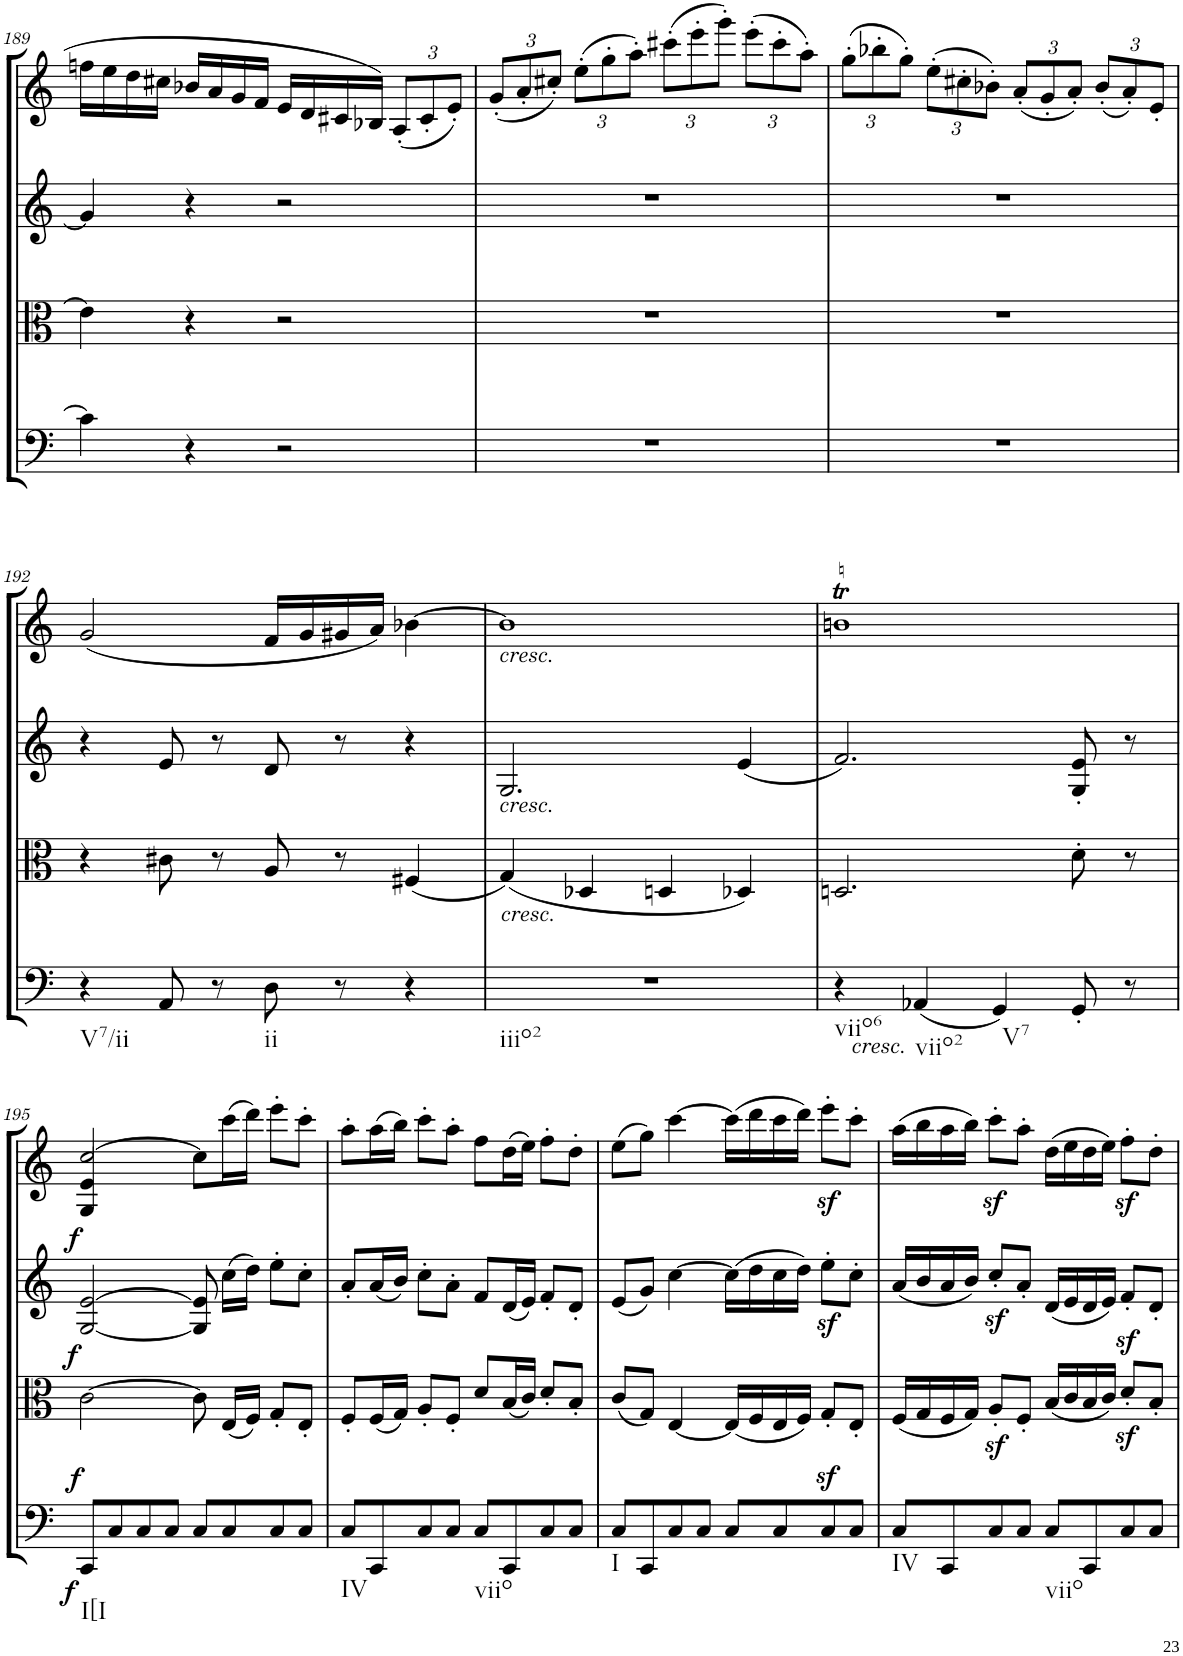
**kern	**dynam	**kern	**dynam	**kern	**dynam	**kern
*part4	*part4	*part3	*part3	*part2	*part2	*part1
*staff4	*staff4	*staff3	*staff3	*staff2	*staff2	*staff1
*I"Cello	*	*I"Viola	*	*I"2nd Violin	*	*I"1st Violin
*	*	*I'Vla	*	*I'Vln	*	*I'Vln
!!LO:PB:g=z
*clefF4	*	*clefC3	*	*clefG2	*	*clefG2
*k[]	*	*k[]	*	*k[]	*	*k[]
*M4/4	*	*M4/4	*	*M4/4	*	*M4/4
*met(c)	*	*met(c)	*	*met(c)	*	*met(c)
=189	=189	=189	=189	=189	=189	=189
4c#\]	.	4e\]	.	4g/]	.	16ffn\LL
.	.	.	.	.	.	16ee\
.	.	.	.	.	.	16dd\
.	.	.	.	.	.	16cc#X\JJ
4r	.	4r	.	4r	.	16b-X/LL
.	.	.	.	.	.	16a/
.	.	.	.	.	.	16g/
.	.	.	.	.	.	16f/JJ
2r	.	2r	.	2r	.	16e/LL
.	.	.	.	.	.	16d/
.	.	.	.	.	.	16c#X/
.	.	.	.	.	.	16B-X/JJ
*	*	*	*	*	*	*Xbrackettup
.	.	.	.	.	.	(12A'/L
.	.	.	.	.	.	12c#'/
.	.	.	.	.	.	12e'/J)
=190	=190	=190	=190	=190	=190	=190
1r	.	1r	.	1r	.	(12g'/L
.	.	.	.	.	.	12a'/
.	.	.	.	.	.	12cc#X'/J)
.	.	.	.	.	.	(12ee'\L
.	.	.	.	.	.	12gg'\
.	.	.	.	.	.	12aa'\J)
.	.	.	.	.	.	(12ccc#X'\L
.	.	.	.	.	.	12eee'\
.	.	.	.	.	.	12ggg'\J)
.	.	.	.	.	.	(12eee'\L
.	.	.	.	.	.	12ccc#'\
.	.	.	.	.	.	12aa'\J)
=191	=191	=191	=191	=191	=191	=191
1r	.	1r	.	1r	.	(12gg'\L
.	.	.	.	.	.	12bb-X'\
.	.	.	.	.	.	12gg'\J)
.	.	.	.	.	.	(12ee'\L
.	.	.	.	.	.	12cc#X'\
.	.	.	.	.	.	12b-X'\J)
.	.	.	.	.	.	(12a'/L
.	.	.	.	.	.	12g'/
.	.	.	.	.	.	12a'/J)
.	.	.	.	.	.	(12b-'/L
.	.	.	.	.	.	12a'/)
.	.	.	.	.	.	12e'/J
!!LO:LB:g=z
=192	=192	=192	=192	=192	=192	=192
!LO:TX:b:t=V7/ii	!	!	!	!	!	!
4r	.	4r	.	4r	.	(2g/
8AA/	.	8c#X\	.	8e/	.	.
8r	.	8r	.	8r	.	.
!LO:TX:b:t=ii	!	!	!	!	!	!
8D\	.	8A/	.	8d/	.	16f/LL
.	.	.	.	.	.	16g/
8r	.	8r	.	8r	.	16g#X/
.	.	.	.	.	.	16a/JJ)
4r	.	(4F#X/	.	4r	.	[4b-X\
=193	=193	=193	=193	=193	=193	=193
!	!	!	!	!	!	!LO:TX:b:i:t=cresc.
!	!	!	!	!LO:TX:b:i:t=cresc.	!	!
!	!	!LO:TX:b:i:t=cresc.	!	!	!	!
!LO:TX:b:t=iiio2	!	!	!	!	!	!
1r	.	(4G/)	.	2.G/	.	1b-]
.	.	4D-X/	.	.	.	.
.	.	4Dn/	.	.	.	.
.	.	4D-X/)	.	(4e/	.	.
!LO:TX:b:i:t=cresc.	!	!	!	!	!	!
=194	=194	=194	=194	=194	=194	=194
!LO:TX:b:t=viio6	!	!	!	!	!	!
4r	.	2.Dn/	.	2.f/)	.	1bnt
!LO:TX:b:t=viio2	!	!	!	!	!	!
(4AA-X/	.	.	.	.	.	.
!LO:TX:b:t=V7	!	!	!	!	!	!
4GG/)	.	.	.	.	.	.
8GG'/	.	8d'\	.	8G/' 8e/'	.	.
8r	.	8r	.	8r	.	.
!!LO:LB:g=z
=195	=195	=195	=195	=195	=195	=195
*	*	*	*	*	*	*^
!LO:TX:b:t=I[I	!	!	!	!	!	!	!
!	!LO:DY:b	!	!	!	!	!	!
!	!LO:DY:n=1:a	!	!LO:DY:a	!	!LO:DY:a	!	!
8CC/L	f f	[2c\	f	[2G/ [2e/	f	[>2cc/	4G/ 4e/
8C/	.	.	.	.	.	.	.
8C/	.	.	.	.	.	.	2.ryy
8C/J	.	.	.	.	.	.	.
8C/L	.	8c\]	.	8G/] 8e/]	.	8cc\L]	.
8C/	.	(16E/LL	.	(16cc\LL	.	(>16ccc\L	.
.	.	16F/JJ)	.	16dd\JJ)	.	16ddd\JJ)	.
8C/	.	8G'/L	.	8ee'\L	.	8eee'\L	.
8C/J	.	8E'/J	.	8cc'\J	.	8ccc'\J	.
*	*	*	*	*	*	*v	*v
=196	=196	=196	=196	=196	=196	=196
!LO:TX:b:t=IV	!	!	!	!	!	!
8C/L	.	8F'/L	.	8a'/L	.	8aa'\L
8CC/	.	(16F/L	.	(16a/L	.	(16aa\L
.	.	16G/JJ)	.	16b/JJ)	.	16bb\JJ)
8C/	.	8A'/L	.	8cc'\L	.	8ccc'\L
8C/J	.	8F'/J	.	8a'\J	.	8aa'\J
!LO:TX:b:t=viio	!	!	!	!	!	!
8C/L	.	8d/L	.	8f/L	.	8ff\L
8CC/	.	(16B/L	.	(16d/L	.	(16dd\L
.	.	16c/JJ)	.	16e/JJ)	.	16ee\JJ)
8C/	.	8d'/L	.	8f'/L	.	8ff'\L
8C/J	.	8B'/J	.	8d'/J	.	8dd'\J
=197	=197	=197	=197	=197	=197	=197
!LO:TX:b:t=I	!	!	!	!	!	!
8C/L	.	(8c/L	.	(8e/L	.	(8ee\L
8CC/	.	8G/J)	.	8g/J)	.	8gg\J)
8C/	.	[4E/	.	[4cc\	.	[4ccc\
8C/J	.	.	.	.	.	.
8C/L	.	(16E/LL]	.	(16cc\LL]	.	(16ccc\LL]
.	.	16F/	.	16dd\	.	16ddd\
8C/	.	16E/	.	16cc\	.	16ccc\
.	.	16F/JJ)	.	16dd\JJ)	.	16ddd\JJ)
8Cz>/	.	8G'/L	.	8eez<'\L	.	8eeez<'\L
8C/J	.	8E'/J	.	8cc'\J	.	8ccc'\J
=198	=198	=198	=198	=198	=198	=198
!LO:TX:b:t=IV	!	!	!	!	!	!
8C/L	.	(16F/LL	.	(16a/LL	.	(16aa\LL
.	.	16G/	.	16b/	.	16bb\
8CC/	.	16F/	.	16a/	.	16aa\
.	.	16G/JJ)	.	16b/JJ)	.	16bb\JJ)
8C/	.	8Az<'/L	.	8ccz<'/L	.	8cccz<'\L
8C/J	.	8F'/J	.	8a'/J	.	8aa'\J
!LO:TX:b:t=viio	!	!	!	!	!	!
8C/L	.	(16B/LL	.	(16d/LL	.	(16dd\LL
.	.	16c/	.	16e/	.	16ee\
8CC/	.	16B/	.	16d/	.	16dd\
.	.	16c/JJ)	.	16e/JJ)	.	16ee\JJ)
8C/	.	8dz>'/L	.	8f'/L	.	8ffz<'\L
8C/J	.	8B'/J	.	8d'/J	.	8dd'\J
=	=	=	=	=	=	=
*-	*-	*-	*-	*-	*-	*-
